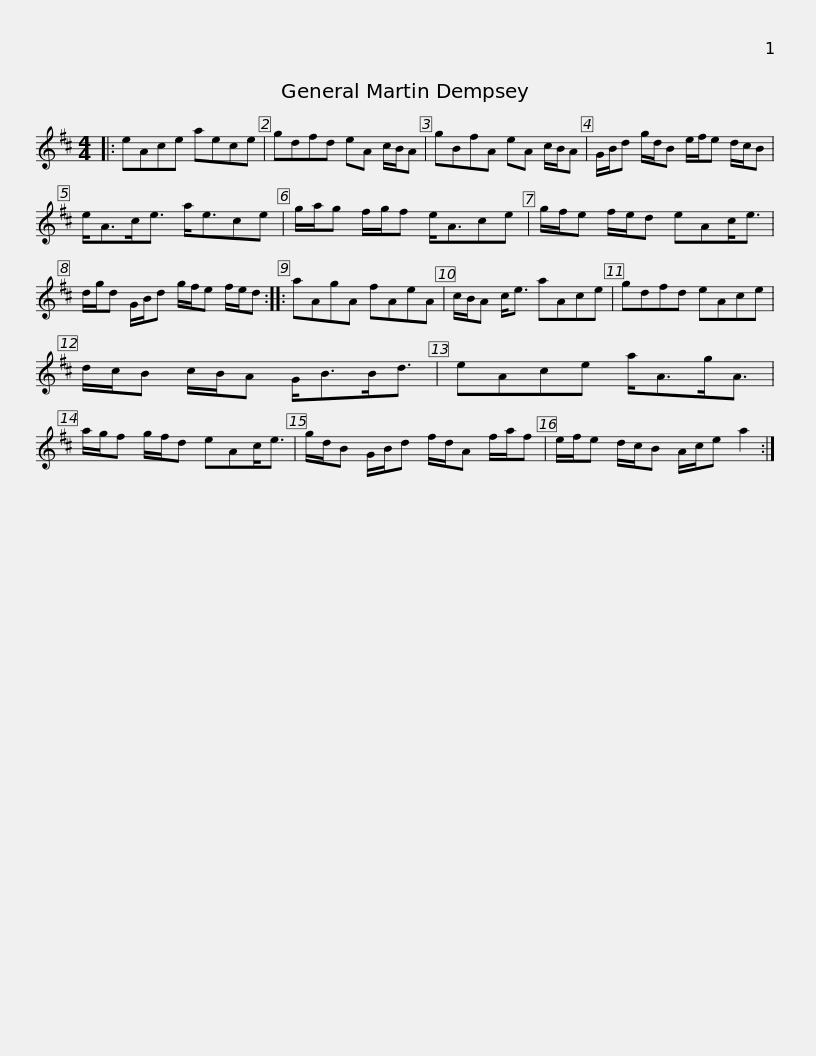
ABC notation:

X:1
L:1/8
M:4/4
I:linebreak $
K:D
V:1 treble
V:1
|: eAce aece | gdfd eA c/B/A | gBfA eA c/B/A | G/B/d g/d/B e/f/e d/c/B |$ e<Ac<e a<ece | %5
 g/a/g f/g/f e<Ace | g/f/e f/e/d eAc<e | d/g/d G/B/d g/f/e f/e/d ::$ aAgA fAeA | c/B/A c<e aAce | %10
 gdfd eAce | d/c/B c/B/A G<BB<d | eAce a<Ag<A |$ a/g/f g/f/d eAc<e | g/d/B G/B/d f/d/A f/a/f | %15
 e/f/e d/c/B A/c/e a2 :| %16
